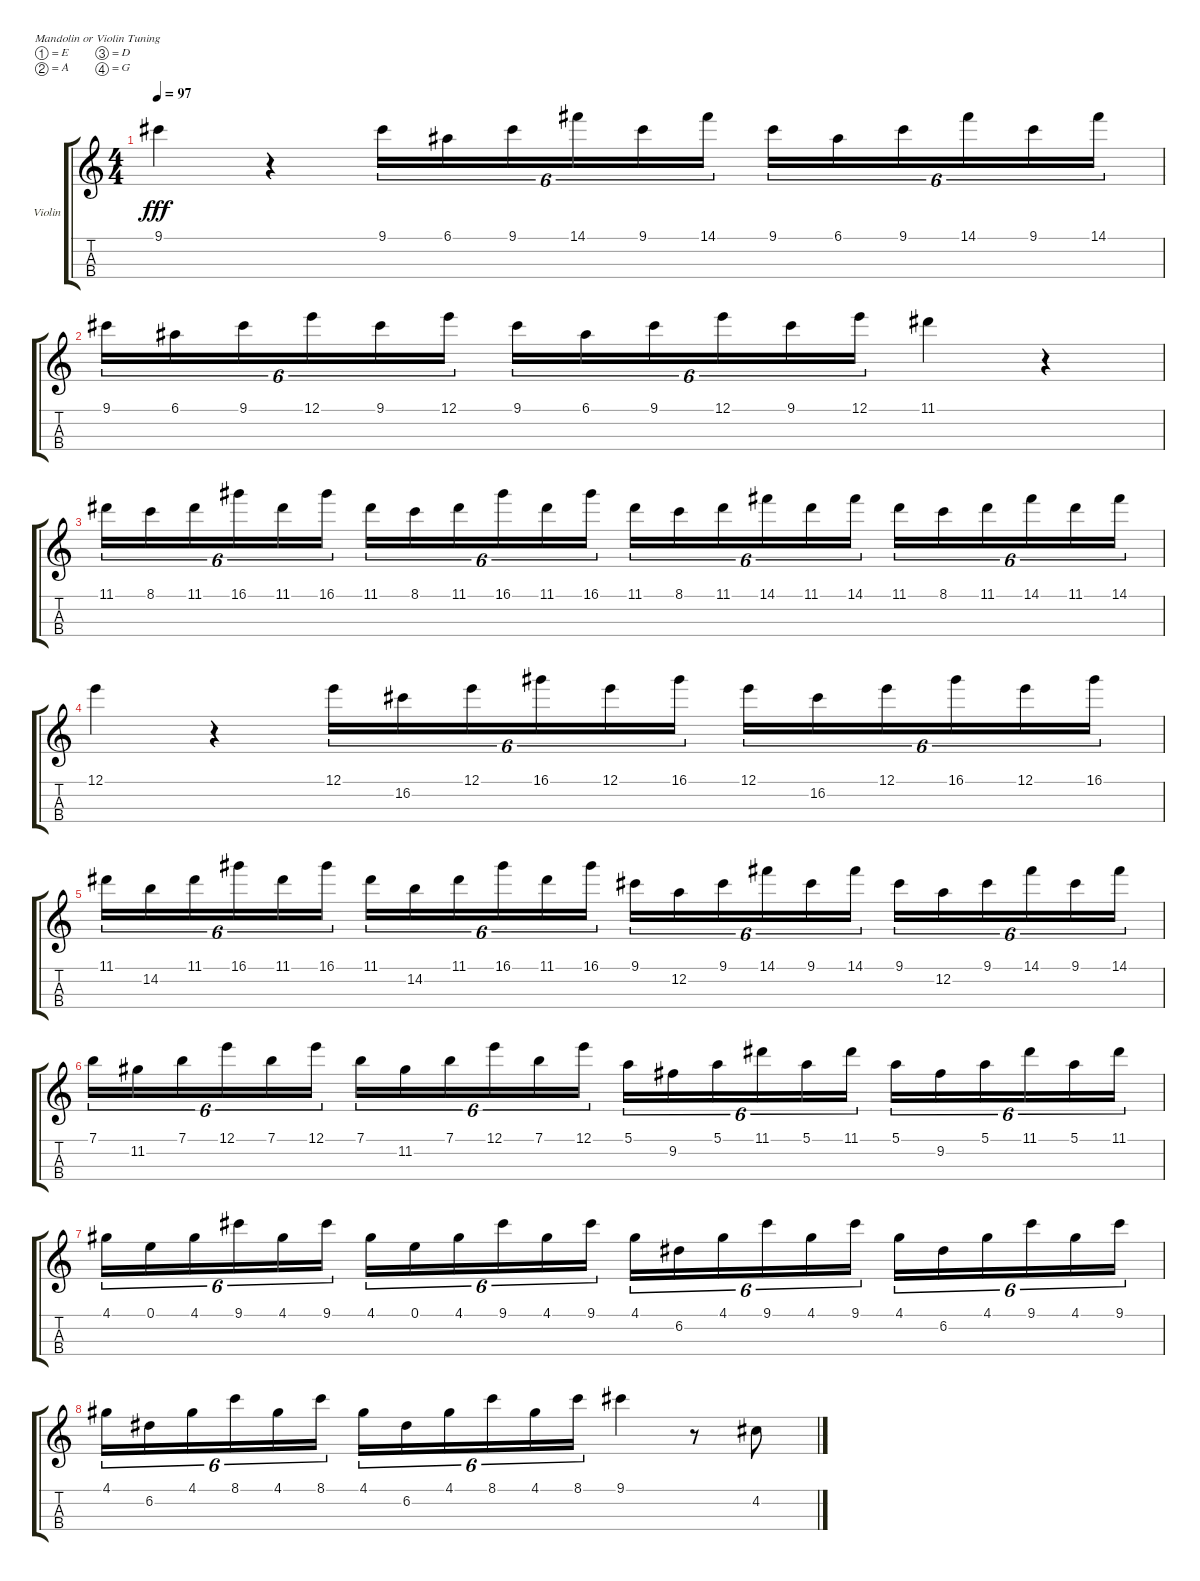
\defaultSystemsLayout 4
\bracketExtendMode groupsimilarinstruments
\firstSystemTrackNameOrientation horizontal
\otherSystemsTrackNameOrientation horizontal
\track ("Violin" "Violin") {mute instrument violin}
\staff {score tabs}
\tuning (E5 A4 D4 G3)
\ts (4 4)
\tempo 97
\clef g2
\ks c
9.1.4{dy fff} r.4 9.1.16{tu (6 4)} 6.1.16{tu (6 4)} 9.1.16{tu (6 4)} 14.1.16{tu (6 4)} 9.1.16{tu (6 4)} 14.1.16{tu (6 4)} 9.1.16{tu (6 4)} 6.1.16{tu (6 4)} 9.1.16{tu (6 4)} 14.1.16{tu (6 4)} 9.1.16{tu (6 4)} 14.1.16{tu (6 4)} |
9.1.16{tu (6 4)} 6.1.16{tu (6 4)} 9.1.16{tu (6 4)} 12.1.16{tu (6 4)} 9.1.16{tu (6 4)} 12.1.16{tu (6 4)} 9.1.16{tu (6 4)} 6.1.16{tu (6 4)} 9.1.16{tu (6 4)} 12.1.16{tu (6 4)} 9.1.16{tu (6 4)} 12.1.16{tu (6 4)} 11.1.4 r.4 |
11.1.16{tu (6 4)} 8.1.16{tu (6 4)} 11.1.16{tu (6 4)} 16.1.16{tu (6 4)} 11.1.16{tu (6 4)} 16.1.16{tu (6 4)} 11.1.16{tu (6 4)} 8.1.16{tu (6 4)} 11.1.16{tu (6 4)} 16.1.16{tu (6 4)} 11.1.16{tu (6 4)} 16.1.16{tu (6 4)} 11.1.16{tu (6 4)} 8.1.16{tu (6 4)} 11.1.16{tu (6 4)} 14.1.16{tu (6 4)} 11.1.16{tu (6 4)} 14.1.16{tu (6 4)} 11.1.16{tu (6 4)} 8.1.16{tu (6 4)} 11.1.16{tu (6 4)} 14.1.16{tu (6 4)} 11.1.16{tu (6 4)} 14.1.16{tu (6 4)} |
12.1.4 r.4 12.1.16{tu (6 4)} 16.2.16{tu (6 4)} 12.1.16{tu (6 4)} 16.1.16{tu (6 4)} 12.1.16{tu (6 4)} 16.1.16{tu (6 4)} 12.1.16{tu (6 4)} 16.2.16{tu (6 4)} 12.1.16{tu (6 4)} 16.1.16{tu (6 4)} 12.1.16{tu (6 4)} 16.1.16{tu (6 4)} |
11.1.16{tu (6 4)} 14.2.16{tu (6 4)} 11.1.16{tu (6 4)} 16.1.16{tu (6 4)} 11.1.16{tu (6 4)} 16.1.16{tu (6 4)} 11.1.16{tu (6 4)} 14.2.16{tu (6 4)} 11.1.16{tu (6 4)} 16.1.16{tu (6 4)} 11.1.16{tu (6 4)} 16.1.16{tu (6 4)} 9.1.16{tu (6 4)} 12.2.16{tu (6 4)} 9.1.16{tu (6 4)} 14.1.16{tu (6 4)} 9.1.16{tu (6 4)} 14.1.16{tu (6 4)} 9.1.16{tu (6 4)} 12.2.16{tu (6 4)} 9.1.16{tu (6 4)} 14.1.16{tu (6 4)} 9.1.16{tu (6 4)} 14.1.16{tu (6 4)} |
7.1.16{tu (6 4)} 11.2.16{tu (6 4)} 7.1.16{tu (6 4)} 12.1.16{tu (6 4)} 7.1.16{tu (6 4)} 12.1.16{tu (6 4)} 7.1.16{tu (6 4)} 11.2.16{tu (6 4)} 7.1.16{tu (6 4)} 12.1.16{tu (6 4)} 7.1.16{tu (6 4)} 12.1.16{tu (6 4)} 5.1.16{tu (6 4)} 9.2.16{tu (6 4)} 5.1.16{tu (6 4)} 11.1.16{tu (6 4)} 5.1.16{tu (6 4)} 11.1.16{tu (6 4)} 5.1.16{tu (6 4)} 9.2.16{tu (6 4)} 5.1.16{tu (6 4)} 11.1.16{tu (6 4)} 5.1.16{tu (6 4)} 11.1.16{tu (6 4)} |
4.1.16{tu (6 4)} 0.1.16{tu (6 4)} 4.1.16{tu (6 4)} 9.1.16{tu (6 4)} 4.1.16{tu (6 4)} 9.1.16{tu (6 4)} 4.1.16{tu (6 4)} 0.1.16{tu (6 4)} 4.1.16{tu (6 4)} 9.1.16{tu (6 4)} 4.1.16{tu (6 4)} 9.1.16{tu (6 4)} 4.1.16{tu (6 4)} 6.2.16{tu (6 4)} 4.1.16{tu (6 4)} 9.1.16{tu (6 4)} 4.1.16{tu (6 4)} 9.1.16{tu (6 4)} 4.1.16{tu (6 4)} 6.2.16{tu (6 4)} 4.1.16{tu (6 4)} 9.1.16{tu (6 4)} 4.1.16{tu (6 4)} 9.1.16{tu (6 4)} |
4.1.16{tu (6 4)} 6.2.16{tu (6 4)} 4.1.16{tu (6 4)} 8.1.16{tu (6 4)} 4.1.16{tu (6 4)} 8.1.16{tu (6 4)} 4.1.16{tu (6 4)} 6.2.16{tu (6 4)} 4.1.16{tu (6 4)} 8.1.16{tu (6 4)} 4.1.16{tu (6 4)} 8.1.16{tu (6 4)} 9.1.4 r.8 4.2.8
